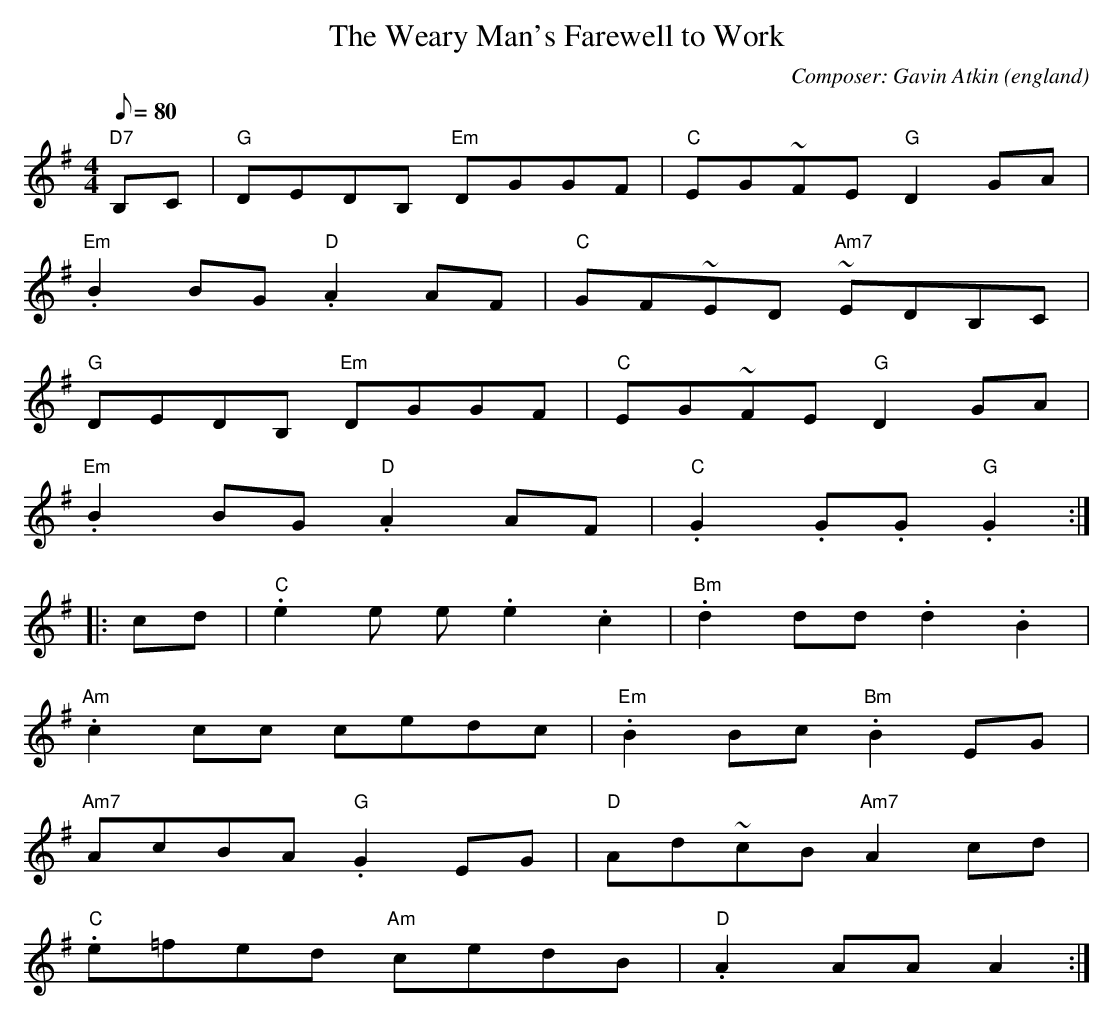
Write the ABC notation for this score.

X:1
T:The Weary Man's Farewell to Work
O:england
C:Composer: Gavin Atkin
M:4/4
L:1/8
Q:80
K:G
"D7" B,C | "G" DEDB, "Em" DGGF | "C" EG~FE "G" D2 GA |
"Em" .B2 BG "D" .A2 AF | "C" GF~ED "Am7" ~EDB,C |
"G" DEDB, "Em" DGGF | "C" EG~FE "G" D2 GA |
"Em" .B2 BG "D" .A2 AF | "C" .G2 .G.G "G" .G2 :|
|: cd | "C" .e2 e e .e2 .c2 | "Bm"  .d2 dd .d2 .B2 |
"Am" .c2 cc cedc | "Em" .B2 Bc "Bm" .B2 EG |
"Am7"  AcBA "G" .G2 EG | "D" Ad~cB "Am7" A2 cd |
"C" .e=fed "Am" cedB | "D" .A2 AA A2:|
